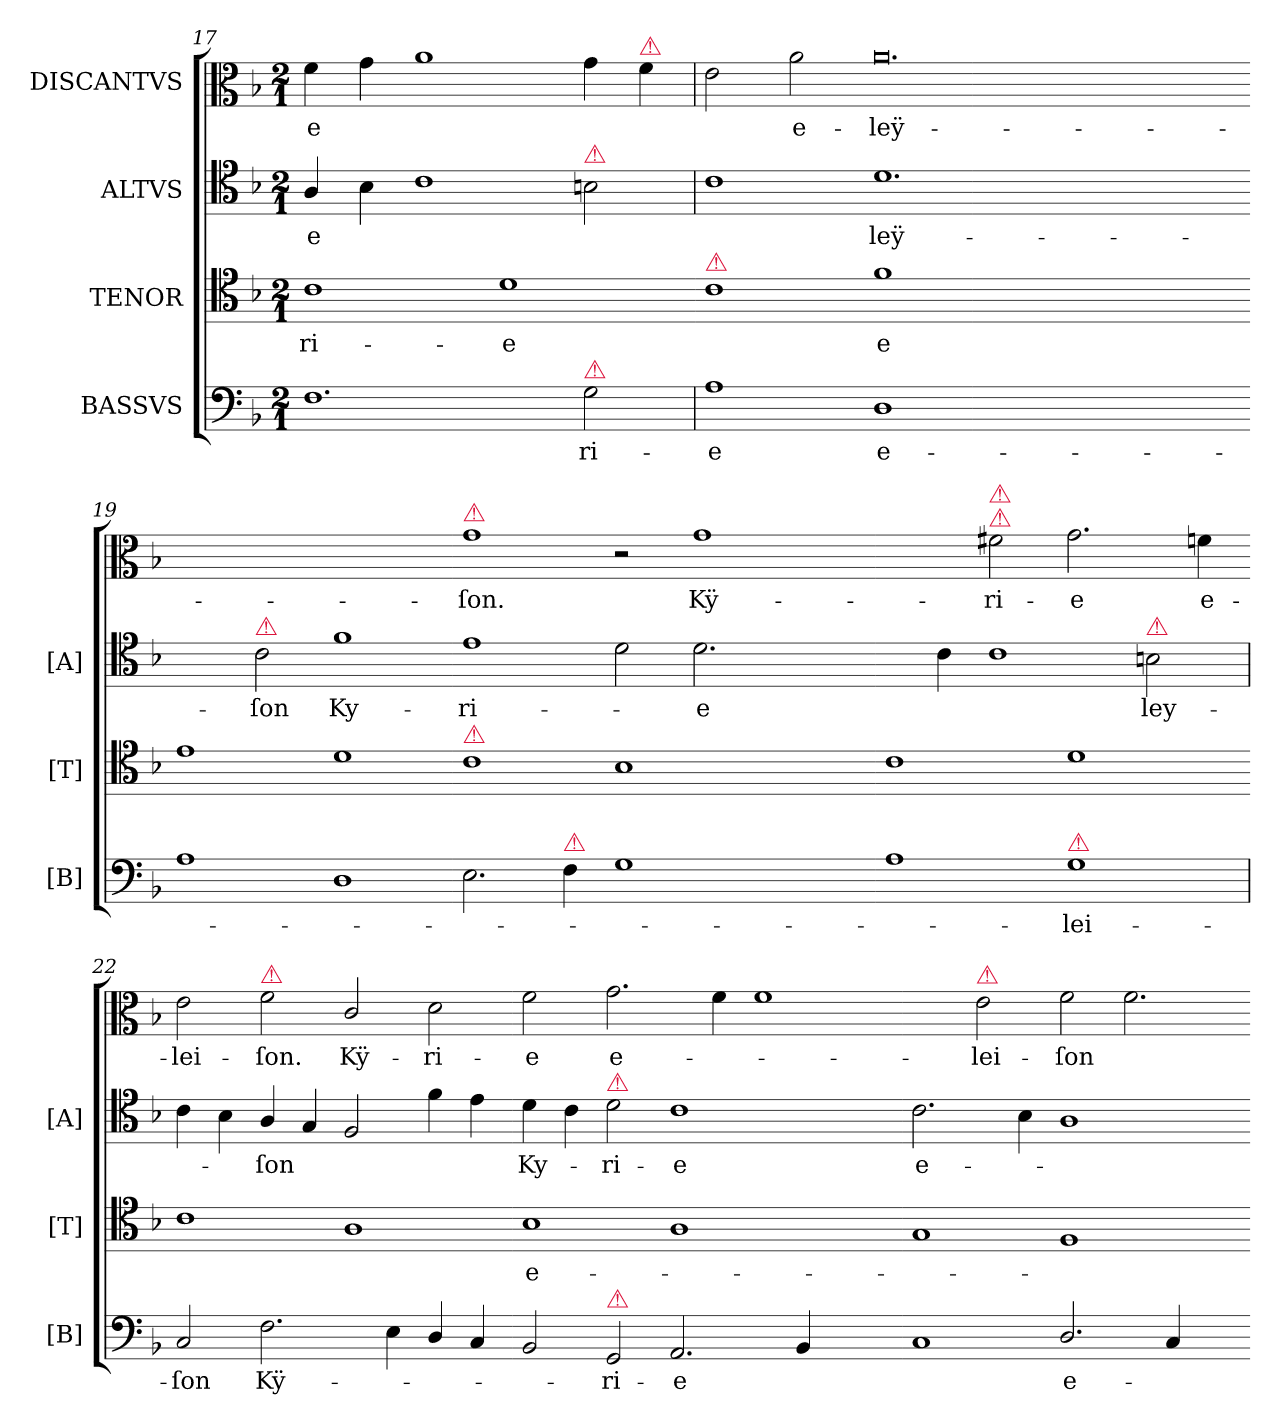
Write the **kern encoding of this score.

**kern	**text	**kern	**text	**kern	**text	**kern	**text
*part4	*part4	*part3	*part3	*part2	*part2	*part1	*part1
*staff4	*staff4	*staff3	*staff3	*staff2	*staff2	*staff1	*staff1
*I"BASSVS	*	*I"TENOR	*	*I"ALTVS	*	*I"DISCANTVS	*
*I'[B]	*	*I'[T]	*	*I'[A]	*	*	*
*clefF4	*	*clefC4	*	*clefC4	*	*clefC3	*
*k[b-]	*	*k[b-]	*	*k[b-]	*	*k[b-]	*
*M2/1	*	*M2/1	*	*M2/1	*	*M2/1	*
=17	=17	=17	=17	=17	=17	=17	=17
1.F	.	1c	-ri-	4A/	-e	4f\	-e
.	.	.	.	4B-\	.	4g\	.
.	.	.	.	1c	.	1a	.
.	.	1d	-e	.	.	.	.
!	!	!	!	!LO:TX:a:color=crimson:t=⚠	!	!	!
!LO:TX:a:color=crimson:t=⚠	!	!	!	!	!	!	!
2G\	-ri-	.	.	2Bn\	.	4g\	.
!	!	!	!	!	!	!LO:TX:a:color=crimson:t=⚠	!
.	.	.	.	.	.	4f\	.
=18	=18	=18-	=18	=18	=18	=18	=18
!	!	!LO:TX:a:color=crimson:t=⚠	!	!	!	!	!
1A	-e	1c	.	1c	.	2e\	.
.	.	.	.	.	.	2a\	e-
1D	e-	1f	e	1.d	-leÿ-	0.a	-leÿ-
0ryy	.	0ryy	.	.	.	.	.
.	.	.	.	1.ryy	.	.	.
=19-	=19-	=19-	=19-	=19-	=19-	=19-	=19-
1A	.	1e	.	2ryy	.	0ryy	.
!	!	!	!	!LO:TX:a:color=crimson:t=⚠	!	!	!
.	.	.	.	2c\	-ſon	.	.
1D	.	1d	.	1f	Ky-	.	.
=20-	=20-	=20-	=20-	=20-	=20-	=20-	=20-
!	!	!	!	!	!	!LO:TX:a:color=crimson:t=⚠	!
!	!	!LO:TX:a:color=crimson:t=⚠	!	!	!	!	!
2.E\	.	1c	.	1e	-ri-	1g	-ſon.
!LO:TX:a:color=crimson:t=⚠	!	!	!	!	!	!	!
4F\	.	.	.	.	.	.	.
1G	.	1B-	.	2d\	.	2r	.
.	.	.	.	2.d\	-e	1g\	Kÿ-
2ryy	.	2ryy	.	.	.	.	.
.	.	.	.	4ryy	.	.	.
=21-	=21-	=21-	=21-	=21-	=21-	=21-	=21-
1A	.	1c	.	4ryy	.	2ryy	.
.	.	.	.	4c\	.	.	.
!	!	!	!	!	!	!LO:TX:a:color=crimson:t=⚠	!
!	!	!	!	!	!	!LO:TX:a:color=crimson:t=⚠	!
.	.	.	.	1c	.	2f#X\	-ri-
!LO:TX:a:color=crimson:t=⚠	!	!	!	!	!	!	!
1G	-lei-	1d	.	.	.	2.g\	-e
!	!	!	!	!LO:TX:a:color=crimson:t=⚠	!	!	!
.	.	.	.	2Bn\	-ley-	.	.
.	.	.	.	.	.	4fn\	e-
=22	=22-	=22-	=22-	=22	=22-	=22-	=22-
2C/	-ſon	1c	.	4c\	.	2e\	-lei-
.	.	.	.	4B-\	.	.	.
!	!	!	!	!	!	!LO:TX:a:color=crimson:t=⚠	!
2.F\	Kÿ-	.	.	4A/	-ſon	2f\	-ſon.
.	.	.	.	4G/	.	.	.
.	.	1A	.	2F/	.	2c/	Kÿ-
4E\	.	.	.	.	.	.	.
4D/	.	.	.	4f\	.	2d\	-ri-
4C/	.	.	.	4e\	.	.	.
=23-	=23-	=23-	=23-	=23-	=23-	=23-	=23-
2BB-/	.	1B-	e-	4d\	Ky-	2f\	-e
.	.	.	.	4c\	.	.	.
!	!	!	!	!LO:TX:a:color=crimson:t=⚠	!	!	!
!LO:TX:a:color=crimson:t=⚠	!	!	!	!	!	!	!
2GG/	-ri-	.	.	2d\	-ri-	2.g\	e-
2.AA/	-e	1A	.	1c	-e	.	.
.	.	.	.	.	.	4f\	.
.	.	.	.	.	.	1f\	.
4BB-/	.	.	.	.	.	.	.
2ryy	.	2ryy	.	2ryy	.	.	.
=24-	=24-	=24-	=24-	=24-	=24-	=24-	=24-
1C	.	1G	.	2.c\	e-	2ryy	.
!	!	!	!	!	!	!LO:TX:a:color=crimson:t=⚠	!
.	.	.	.	.	.	2e\	-lei-
.	.	.	.	4B-\	.	.	.
2.D/	e-	1F	.	1A	.	2f\	-ſon
.	.	.	.	.	.	2.f\	.
4C/	.	.	.	.	.	.	.
4ryy	.	4ryy	.	4ryy	.	.	.
=-	=-	=-	=-	=-	=-	=-	=-
*-	*-	*-	*-	*-	*-	*-	*-
